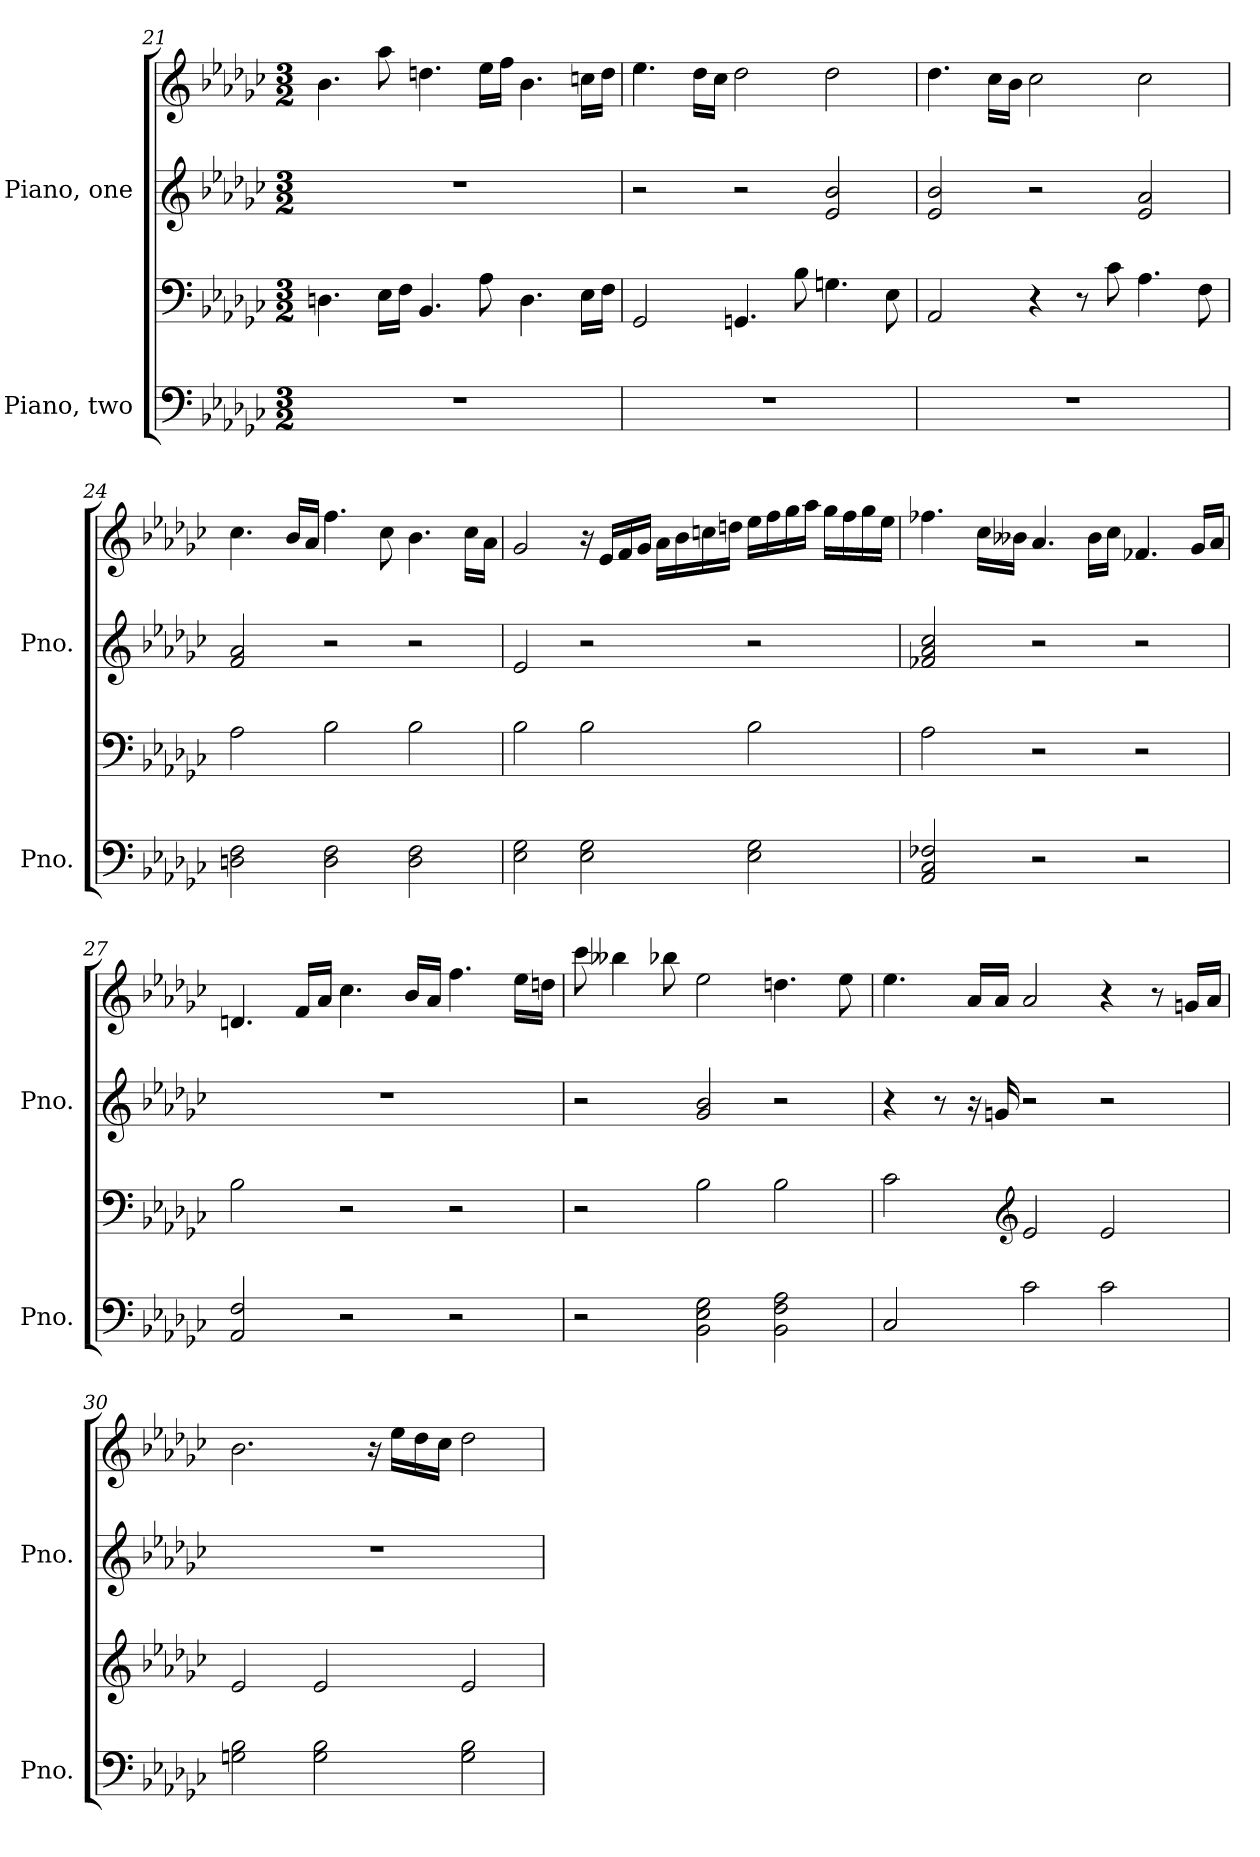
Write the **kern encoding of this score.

**kern	**kern	**kern	**kern
*part2	*part2	*part1	*part1
*staff4	*staff3	*staff2	*staff1
*I"Piano, two	*	*I"Piano, one	*
*I'Pno.	*	*I'Pno.	*
*clefF4	*clefF4	*clefG2	*clefG2
*k[b-e-a-d-g-c-]	*k[b-e-a-d-g-c-]	*k[b-e-a-d-g-c-]	*k[b-e-a-d-g-c-]
*M3/2	*M3/2	*M3/2	*M3/2
=21	=21	=21	=21
1.r	4.Dn\	1.r	4.b-\
.	16E-\LL	.	8aa-\
.	16F\JJ	.	.
.	4.BB-/	.	4.ddn\
.	8A-\	.	16ee-\LL
.	.	.	16ff\JJ
.	4.D\	.	4.b-\
.	16E-\LL	.	16ccn\LL
.	16F\JJ	.	16dd\JJ
=22	=22	=22	=22
1.r	2GG-/	2r	4.ee-\
.	.	.	16dd-\LL
.	.	.	16cc-\JJ
.	4.GGn/	2r	2dd-\
.	8B-\	.	.
.	4.Gn\	2e-/ 2b-/	2dd-\
.	8E-\	.	.
!!LO:LB:g=z
=23	=23	=23	=23
1.r	2AA-/	2e-/ 2b-/	4.dd-\
.	.	.	16cc-\LL
.	.	.	16b-\JJ
.	4r	2r	2cc-\
.	8r	.	.
.	8c-\	.	.
.	4.A-\	2e-/ 2a-/	2cc-\
.	8F\	.	.
=24	=24	=24	=24
2Dn\ 2F\	2A-\	2f/ 2a-/	4.cc-\
.	.	.	16b-/LL
.	.	.	16a-/JJ
2D\ 2F\	2B-\	2r	4.ff\
.	.	.	8cc-\
2D\ 2F\	2B-\	2r	4.b-\
.	.	.	16cc-\LL
.	.	.	16a-\JJ
=25	=25	=25	=25
2E-\ 2G-\	2B-\	2e-/	2g-/
2E-\ 2G-\	2B-\	2r	16r
.	.	.	16e-/LL
.	.	.	16f/
.	.	.	16g-/JJ
.	.	.	16a-\LL
.	.	.	16b-\
.	.	.	16ccn\
.	.	.	16ddn\JJ
2E-\ 2G-\	2B-\	2r	16ee-\LL
.	.	.	16ff\
.	.	.	16gg-\
.	.	.	16aa-\JJ
.	.	.	16gg-\LL
.	.	.	16ff\
.	.	.	16gg-\
.	.	.	16ee-\JJ
!!LO:PB:g=z
=26	=26	=26	=26
2AA-/ 2C-/ 2F-X/	2A-\	2f-X/ 2a-/ 2cc-/	4.ff-X\
.	.	.	16cc-\LL
.	.	.	16b--X\JJ
2r	2r	2r	4.a-/
.	.	.	16b--\LL
.	.	.	16cc-\JJ
2r	2r	2r	4.f-X/
.	.	.	16g-/LL
.	.	.	16a-/JJ
=27	=27	=27	=27
2AA-/ 2F/	2B-\	1.r	4.dn/
.	.	.	16f/LL
.	.	.	16a-/JJ
2r	2r	.	4.cc-\
.	.	.	16b-/LL
.	.	.	16a-/JJ
2r	2r	.	4.ff\
.	.	.	16ee-\LL
.	.	.	16ddn\JJ
=28	=28	=28	=28
2r	2r	2r	8ccc-\
.	.	.	4bb--X\
.	.	.	8bb-X\
2BB-\ 2E-\ 2G-\	2B-\	2g-/ 2b-/	2ee-\
2BB-\ 2F\ 2A-\	2B-\	2r	4.ddn\
.	.	.	8ee-\
!!LO:LB:g=z
=29	=29	=29	=29
2C-/	2c-\	4r	4.ee-\
.	.	8r	.
.	.	16r	16a-/LL
.	.	16gn/	16a-/JJ
*	*clefG2	*	*
2c-\	2e-/	2r	2a-/
2c-\	2e-/	2r	4r
.	.	.	8r
.	.	.	16gn/LL
.	.	.	16a-/JJ
=30	=30	=30	=30
2Gn\ 2B-\	2e-/	1.r	2.b-\
2G\ 2B-\	2e-/	.	.
.	.	.	16r
.	.	.	16ee-\LL
.	.	.	16dd-\
.	.	.	16cc-\JJ
2G\ 2B-\	2e-/	.	2dd-\
=	=	=	=
*-	*-	*-	*-
